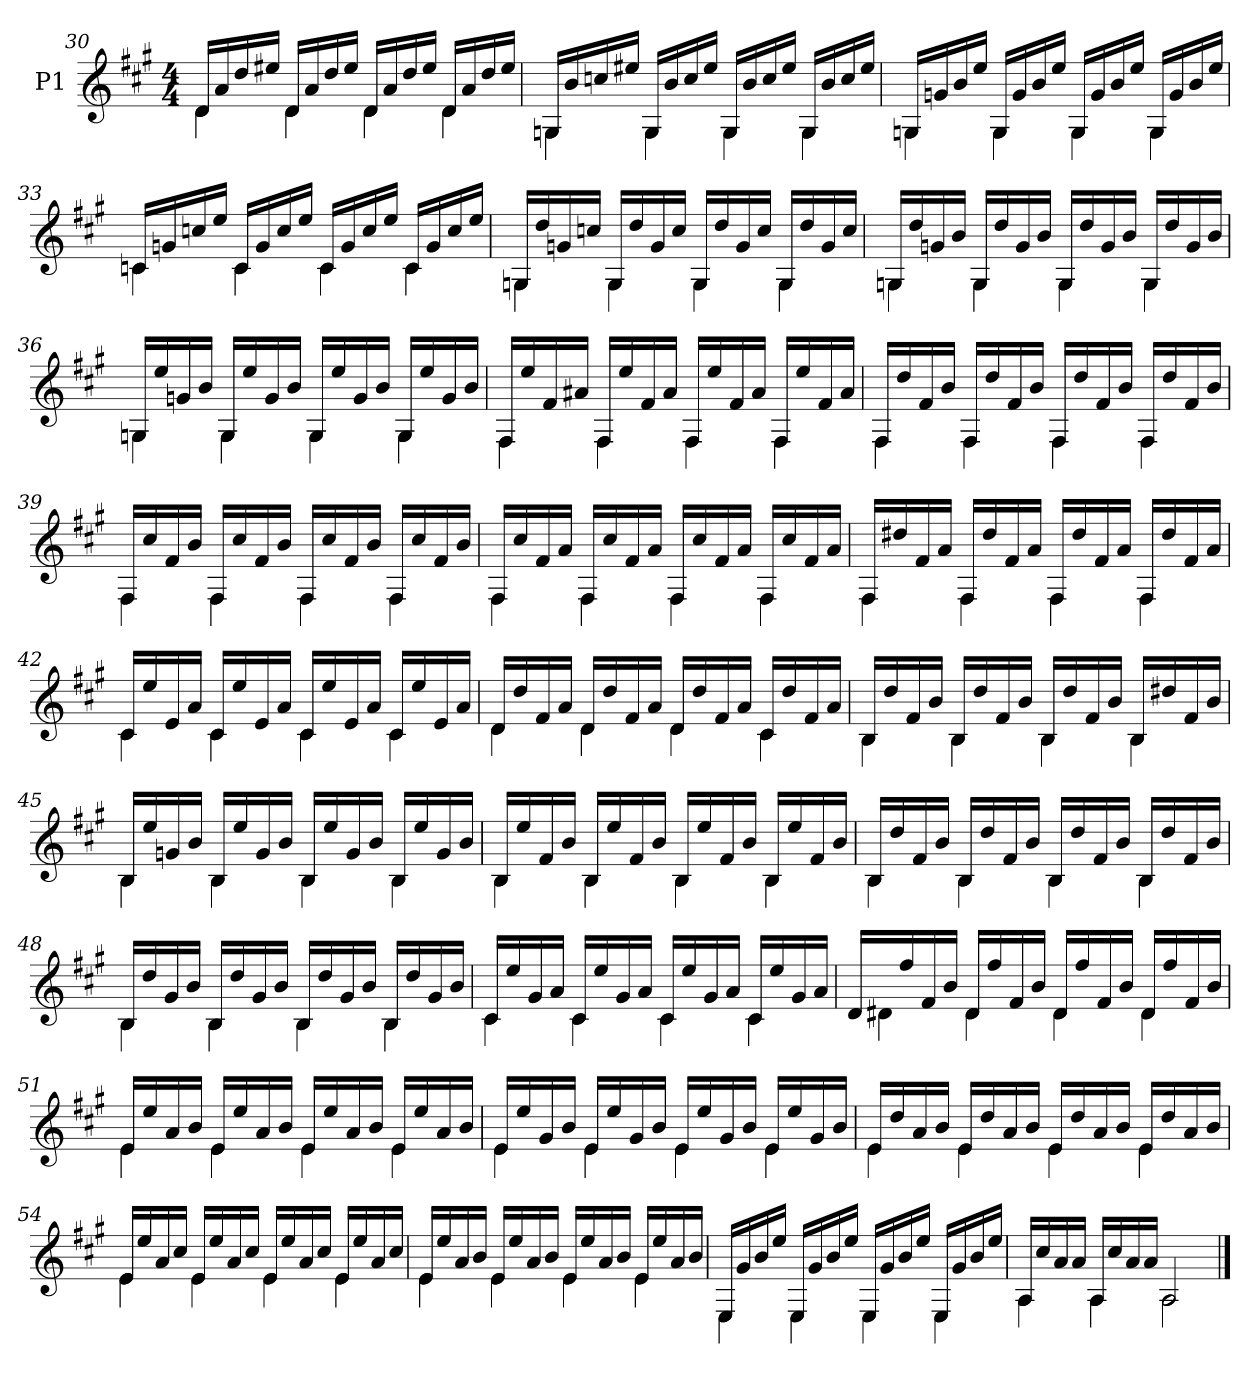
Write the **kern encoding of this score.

**kern
*part1
*staff1
*I"P1
*clefG2
*ITrd7c12
*k[f#c#g#]
*A:
*M4/4
=30
*^
16Di/LL	4Di\
16Ai/	.
16di/	.
16e#Xi/JJ	.
16Di/LL	4Di\
16Ai/	.
16di/	.
16e#i/JJ	.
16Di/LL	4Di\
16Ai/	.
16di/	.
16e#i/JJ	.
16Di/LL	4Di\
16Ai/	.
16di/	.
16e#i/JJ	.
!!LO:PB:g=z	!!
=31	=31
16GG#i/LL	4GGni\
16Bi/	.
16cni/	.
16e#Xi/JJ	.
16GGi/LL	4GGi\
16Bi/	.
16ci/	.
16e#i/JJ	.
16GGi/LL	4GGi\
16Bi/	.
16ci/	.
16e#i/JJ	.
16GGi/LL	4GGi\
16Bi/	.
16ci/	.
16e#i/JJ	.
=32	=32
16GG#i/LL	4GGni\
16Gni/	.
16Bi/	.
16ei/JJ	.
16GGi/LL	4GGi\
16Gi/	.
16Bi/	.
16ei/JJ	.
16GGi/LL	4GGi\
16Gi/	.
16Bi/	.
16ei/JJ	.
16GGi/LL	4GGi\
16Gi/	.
16Bi/	.
16ei/JJ	.
=33	=33
16C#i/LL	4Cni\
16Gni/	.
16cni/	.
16ei/JJ	.
16Ci/LL	4Ci\
16Gi/	.
16ci/	.
16ei/JJ	.
16Ci/LL	4Ci\
16Gi/	.
16ci/	.
16ei/JJ	.
16Ci/LL	4Ci\
16Gi/	.
16ci/	.
16ei/JJ	.
!!LO:LB:g=z	!!
=34	=34
16GG#i/LL	4GGni\
16di/	.
16Gni/	.
16cni/JJ	.
16GGi/LL	4GGi\
16di/	.
16Gi/	.
16ci/JJ	.
16GGi/LL	4GGi\
16di/	.
16Gi/	.
16ci/JJ	.
16GGi/LL	4GGi\
16di/	.
16Gi/	.
16ci/JJ	.
=35	=35
16GG#i/LL	4GGni\
16di/	.
16Gni/	.
16Bi/JJ	.
16GGi/LL	4GGi\
16di/	.
16Gi/	.
16Bi/JJ	.
16GGi/LL	4GGi\
16di/	.
16Gi/	.
16Bi/JJ	.
16GGi/LL	4GGi\
16di/	.
16Gi/	.
16Bi/JJ	.
=36	=36
16GG#i/LL	4GGni\
16ei/	.
16Gni/	.
16Bi/JJ	.
16GGi/LL	4GGi\
16ei/	.
16Gi/	.
16Bi/JJ	.
16GGi/LL	4GGi\
16ei/	.
16Gi/	.
16Bi/JJ	.
16GGi/LL	4GGi\
16ei/	.
16Gi/	.
16Bi/JJ	.
!!LO:LB:g=z	!!
=37	=37
16FF#i/LL	4FF#i\
16ei/	.
16F#i/	.
16A#Xi/JJ	.
16FF#i/LL	4FF#i\
16ei/	.
16F#i/	.
16A#i/JJ	.
16FF#i/LL	4FF#i\
16ei/	.
16F#i/	.
16A#i/JJ	.
16FF#i/LL	4FF#i\
16ei/	.
16F#i/	.
16A#i/JJ	.
=38	=38
16FF#i/LL	4FF#i\
16di/	.
16F#i/	.
16Bi/JJ	.
16FF#i/LL	4FF#i\
16di/	.
16F#i/	.
16Bi/JJ	.
16FF#i/LL	4FF#i\
16di/	.
16F#i/	.
16Bi/JJ	.
16FF#i/LL	4FF#i\
16di/	.
16F#i/	.
16Bi/JJ	.
=39	=39
16FF#i/LL	4FF#i\
16c#i/	.
16F#i/	.
16Bi/JJ	.
16FF#i/LL	4FF#i\
16c#i/	.
16F#i/	.
16Bi/JJ	.
16FF#i/LL	4FF#i\
16c#i/	.
16F#i/	.
16Bi/JJ	.
16FF#i/LL	4FF#i\
16c#i/	.
16F#i/	.
16Bi/JJ	.
!!LO:LB:g=z	!!
=40	=40
16FF#i/LL	4FF#i\
16c#i/	.
16F#i/	.
16Ai/JJ	.
16FF#i/LL	4FF#i\
16c#i/	.
16F#i/	.
16Ai/JJ	.
16FF#i/LL	4FF#i\
16c#i/	.
16F#i/	.
16Ai/JJ	.
16FF#i/LL	4FF#i\
16c#i/	.
16F#i/	.
16Ai/JJ	.
=41	=41
16FF#i/LL	4FF#i\
16d#Xi/	.
16F#i/	.
16Ai/JJ	.
16FF#i/LL	4FF#i\
16d#i/	.
16F#i/	.
16Ai/JJ	.
16FF#i/LL	4FF#i\
16d#i/	.
16F#i/	.
16Ai/JJ	.
16FF#i/LL	4FF#i\
16d#i/	.
16F#i/	.
16Ai/JJ	.
=42	=42
16C#i/LL	4C#i\
16ei/	.
16Ei/	.
16Ai/JJ	.
16C#i/LL	4C#i\
16ei/	.
16Ei/	.
16Ai/JJ	.
16C#i/LL	4C#i\
16ei/	.
16Ei/	.
16Ai/JJ	.
16C#i/LL	4C#i\
16ei/	.
16Ei/	.
16Ai/JJ	.
!!LO:LB:g=z	!!
=43	=43
16Di/LL	4Di\
16di/	.
16F#i/	.
16Ai/JJ	.
16Di/LL	4Di\
16di/	.
16F#i/	.
16Ai/JJ	.
16Di/LL	4Di\
16di/	.
16F#i/	.
16Ai/JJ	.
16C#i/LL	4C#i\
16di/	.
16F#i/	.
16Ai/JJ	.
=44	=44
16BBi/LL	4BBi\
16di/	.
16F#i/	.
16Bi/JJ	.
16BBi/LL	4BBi\
16di/	.
16F#i/	.
16Bi/JJ	.
16BBi/LL	4BBi\
16di/	.
16F#i/	.
16Bi/JJ	.
16BBi/LL	4BBi\
16d#Xi/	.
16F#i/	.
16Bi/JJ	.
=45	=45
16BBi/LL	4BBi\
16ei/	.
16Gni/	.
16Bi/JJ	.
16BBi/LL	4BBi\
16ei/	.
16Gi/	.
16Bi/JJ	.
16BBi/LL	4BBi\
16ei/	.
16Gi/	.
16Bi/JJ	.
16BBi/LL	4BBi\
16ei/	.
16Gi/	.
16Bi/JJ	.
!!LO:LB:g=z	!!
=46	=46
16BBi/LL	4BBi\
16ei/	.
16F#i/	.
16Bi/JJ	.
16BBi/LL	4BBi\
16ei/	.
16F#i/	.
16Bi/JJ	.
16BBi/LL	4BBi\
16ei/	.
16F#i/	.
16Bi/JJ	.
16BBi/LL	4BBi\
16ei/	.
16F#i/	.
16Bi/JJ	.
=47	=47
16BBi/LL	4BBi\
16di/	.
16F#i/	.
16Bi/JJ	.
16BBi/LL	4BBi\
16di/	.
16F#i/	.
16Bi/JJ	.
16BBi/LL	4BBi\
16di/	.
16F#i/	.
16Bi/JJ	.
16BBi/LL	4BBi\
16di/	.
16F#i/	.
16Bi/JJ	.
=48	=48
16BBi/LL	4BBi\
16di/	.
16G#i/	.
16Bi/JJ	.
16BBi/LL	4BBi\
16di/	.
16G#i/	.
16Bi/JJ	.
16BBi/LL	4BBi\
16di/	.
16G#i/	.
16Bi/JJ	.
16BBi/LL	4BBi\
16di/	.
16G#i/	.
16Bi/JJ	.
!!LO:LB:g=z	!!
=49	=49
16C#i/LL	4C#i\
16ei/	.
16G#i/	.
16Ai/JJ	.
16C#i/LL	4C#i\
16ei/	.
16G#i/	.
16Ai/JJ	.
16C#i/LL	4C#i\
16ei/	.
16G#i/	.
16Ai/JJ	.
16C#i/LL	4C#i\
16ei/	.
16G#i/	.
16Ai/JJ	.
=50	=50
16Di/LL	4D#Xi\
16f#i/	.
16F#i/	.
16Bi/JJ	.
16D#i/LL	4D#i\
16f#i/	.
16F#i/	.
16Bi/JJ	.
16D#i/LL	4D#i\
16f#i/	.
16F#i/	.
16Bi/JJ	.
16D#i/LL	4D#i\
16f#i/	.
16F#i/	.
16Bi/JJ	.
=51	=51
16Ei/LL	4Ei\
16ei/	.
16Ai/	.
16Bi/JJ	.
16Ei/LL	4Ei\
16ei/	.
16Ai/	.
16Bi/JJ	.
16Ei/LL	4Ei\
16ei/	.
16Ai/	.
16Bi/JJ	.
16Ei/LL	4Ei\
16ei/	.
16Ai/	.
16Bi/JJ	.
!!LO:LB:g=z	!!
=52	=52
16Ei/LL	4Ei\
16ei/	.
16G#i/	.
16Bi/JJ	.
16Ei/LL	4Ei\
16ei/	.
16G#i/	.
16Bi/JJ	.
16Ei/LL	4Ei\
16ei/	.
16G#i/	.
16Bi/JJ	.
16Ei/LL	4Ei\
16ei/	.
16G#i/	.
16Bi/JJ	.
=53	=53
16Ei/LL	4Ei\
16di/	.
16Ai/	.
16Bi/JJ	.
16Ei/LL	4Ei\
16di/	.
16Ai/	.
16Bi/JJ	.
16Ei/LL	4Ei\
16di/	.
16Ai/	.
16Bi/JJ	.
16Ei/LL	4Ei\
16di/	.
16Ai/	.
16Bi/JJ	.
=54	=54
16Ei/LL	4Ei\
16ei/	.
16Ai/	.
16c#i/JJ	.
16Ei/LL	4Ei\
16ei/	.
16Ai/	.
16c#i/JJ	.
16Ei/LL	4Ei\
16ei/	.
16Ai/	.
16c#i/JJ	.
16Ei/LL	4Ei\
16ei/	.
16Ai/	.
16c#i/JJ	.
!!LO:LB:g=z	!!
=55	=55
16Ei/LL	4Ei\
16ei/	.
16Ai/	.
16Bi/JJ	.
16Ei/LL	4Ei\
16ei/	.
16Ai/	.
16Bi/JJ	.
16Ei/LL	4Ei\
16ei/	.
16Ai/	.
16Bi/JJ	.
16Ei/LL	4Ei\
16ei/	.
16Ai/	.
16Bi/JJ	.
=56	=56
16EEi/LL	4EEi\
16G#i/	.
16Bi/	.
16ei/JJ	.
16EEi/LL	4EEi\
16G#i/	.
16Bi/	.
16ei/JJ	.
16EEi/LL	4EEi\
16G#i/	.
16Bi/	.
16ei/JJ	.
16EEi/LL	4EEi\
16G#i/	.
16Bi/	.
16ei/JJ	.
=57	=57
16AAi/LL	4AAi\
16c#i/	.
16Ai/	.
16Ai/JJ	.
16AAi/LL	4AAi\
16c#i/	.
16Ai/	.
16Ai/JJ	.
2AAi/	2AAi\
*v	*v
==
*-
